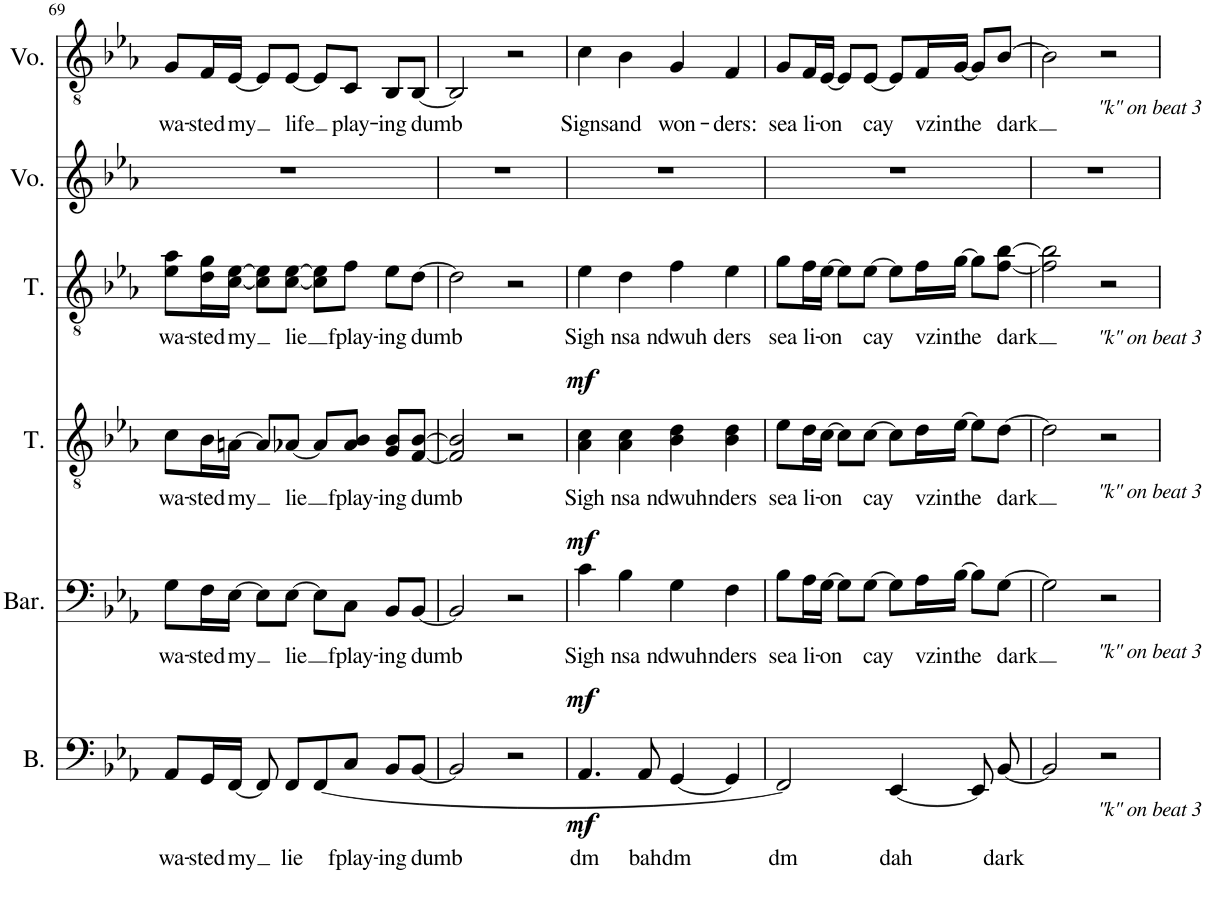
**kern	**text	**dynam	**kern	**text	**dynam	**kern	**text	**dynam	**kern	**text	**kern	**kern	**text
*part6	*part6	*part6	*part5	*part5	*part5	*part4	*part4	*part4	*part3	*part3	*part2	*part1	*part1
*staff6	*staff6	*staff6	*staff5	*staff5	*staff5	*staff4	*staff4	*staff4	*staff3	*staff3	*staff2	*staff1	*staff1
*I"Bass	*	*	*I"Baritone	*	*	*I"Tenor	*	*	*I"Tenor	*	*I"Voice	*I"Voice	*
*I'B.	*	*	*I'Bar.	*	*	*I'T.	*	*	*I'T.	*	*I'Vo.	*I'Vo.	*
!!LO:PB:g=z
*clefF4	*	*	*clefF4	*	*	*clefGv2	*	*	*clefGv2	*	*clefG2	*clefGv2	*
*k[b-e-a-]	*	*	*k[b-e-a-]	*	*	*k[b-e-a-]	*	*	*k[b-e-a-]	*	*k[b-e-a-]	*k[b-e-a-]	*
*M4/4	*	*	*M4/4	*	*	*M4/4	*	*	*M4/4	*	*M4/4	*M4/4	*
=69	=69	=69	=69	=69	=69	=69	=69	=69	=69	=69	=69	=69	=69
!	!LO:LY:b	!	!	!LO:LY:b	!	!	!LO:LY:b	!	!	!LO:LY:b	!	!	!LO:LY:b
8AA-/L	wa-	.	8G\L	wa-	.	8c\L	wa-	.	8e-\ 8a-\L	wa-	1r	8G/L	wa-
!	!LO:LY:b	!	!	!LO:LY:b	!	!	!LO:LY:b	!	!	!LO:LY:b	!	!	!LO:LY:b
16GG/L	-sted	.	16F\L	-sted	.	16B-\L	-sted	.	16d\ 16g\L	-sted	.	16F/L	-sted
!	!LO:LY:b	!	!	!LO:LY:b	!	!	!LO:LY:b	!	!	!LO:LY:b	!	!	!LO:LY:b
[16FF/JJ	my	.	[16E-\JJ	my	.	[16An\JJ	my	.	[16c\ [16e-\JJ	my	.	[16E-/JJ	my
8FF/]	.	.	8E-\L]	.	.	8A/L]	.	.	8c\] 8e-\]L	.	.	8E-/L]	.
!	!LO:LY:b	!	!	!LO:LY:b	!	!	!LO:LY:b	!	!	!LO:LY:b	!	!	!LO:LY:b
8FF/L	lie	.	[8E-\J	lie	.	[8A-X/J	lie	.	[8c\ [8e-\J	lie	.	[8E-/J	life
[8FF/	.	.	8E-\L]	.	.	8A-/L]	.	.	8c\] 8e-\]L	.	.	8E-/L]	.
!	!LO:LY:b	!	!	!LO:LY:b	!	!	!LO:LY:b	!	!	!LO:LY:b	!	!	!LO:LY:b
8C/J	fplay-	.	8C\J	fplay-	.	8A-/ 8B-/J	fplay-	.	8f\J	fplay-	.	8C/J	play-
!	!LO:LY:b	!	!	!LO:LY:b	!	!	!LO:LY:b	!	!	!LO:LY:b	!	!	!LO:LY:b
8BB-/L	-ing	.	8BB-/L	-ing	.	8G/ 8B-/L	-ing	.	8e-\L	-ing	.	8BB-/L	-ing
!	!LO:LY:b	!	!	!LO:LY:b	!	!	!LO:LY:b	!	!	!LO:LY:b	!	!	!LO:LY:b
[8BB-/J	dumb	.	[8BB-/J	dumb	.	[8F/ [8B-/J	dumb	.	[8d\J	dumb	.	[8BB-/J	dumb
=70	=70	=70	=70	=70	=70	=70	=70	=70	=70	=70	=70	=70	=70
2BB-/]	.	.	2BB-/]	.	.	2F/] 2B-/]	.	.	2d\]	.	1r	2BB-/]	.
2r	.	.	2r	.	.	2r	.	.	2r	.	.	2r	.
=71	=71	=71	=71	=71	=71	=71	=71	=71	=71	=71	=71	=71	=71
!	!LO:LY:b	!LO:DY:b	!	!LO:LY:b	!	!	!LO:LY:b	!	!	!LO:LY:b	!	!	!LO:LY:b
!	!	!LO:DY:n=1:a	!	!	!LO:DY:a	!	!	!LO:DY:a	!	!	!	!	!
4.AA-/	dm	mf mf	4c\	Sigh	mf	4A-\ 4c\	Sigh	mf	4e-\	Sigh	1r	4c\	Signs
!	!	!	!	!LO:LY:b	!	!	!LO:LY:b	!	!	!LO:LY:b	!	!	!LO:LY:b
.	.	.	4B-\	nsa	.	4A-\ 4c\	nsa	.	4d\	nsa	.	4B-\	and
!	!LO:LY:b	!	!	!	!	!	!	!	!	!	!	!	!
8AA-/	bah	.	.	.	.	.	.	.	.	.	.	.	.
!	!LO:LY:b	!	!	!LO:LY:b	!	!	!LO:LY:b	!	!	!LO:LY:b	!	!	!LO:LY:b
[4GG/	dm	.	4G\	ndwuh	.	4B-\ 4d\	ndwuh	.	4f\	ndwuh	.	4G/	won-
!	!	!	!	!LO:LY:b	!	!	!LO:LY:b	!	!	!LO:LY:b	!	!	!LO:LY:b
4GG/]	.	.	4F\	nders	.	4B-\ 4d\	nders	.	4e-\	ders	.	4F/	-ders:
=72	=72	=72	=72	=72	=72	=72	=72	=72	=72	=72	=72	=72	=72
!	!LO:LY:b	!	!	!LO:LY:b	!	!	!LO:LY:b	!	!	!LO:LY:b	!	!	!LO:LY:b
2FF/]	dm	.	8B-\L	sea	.	8e-\L	sea	.	8g\L	sea	1r	8G/L	sea
!	!	!	!	!LO:LY:b	!	!	!LO:LY:b	!	!	!LO:LY:b	!	!	!LO:LY:b
.	.	.	16A-\L	li-	.	16d\L	li-	.	16f\L	li-	.	16F/L	li-
!	!	!	!	!LO:LY:b	!	!	!LO:LY:b	!	!	!LO:LY:b	!	!	!LO:LY:b
.	.	.	[16G\JJ	-on	.	[16c\JJ	-on	.	[16e-\JJ	-on	.	[16E-/JJ	-on
.	.	.	8G\L]	.	.	8c\L]	.	.	8e-\L]	.	.	8E-/L]	.
!	!	!	!	!LO:LY:b	!	!	!LO:LY:b	!	!	!LO:LY:b	!	!	!LO:LY:b
.	.	.	[8G\J	cay	.	[8c\J	cay	.	[8e-\J	cay	.	[8E-/J	cay
!	!LO:LY:b	!	!	!	!	!	!	!	!	!	!	!	!
[4EE-/	dah	.	8G\L]	.	.	8c\L]	.	.	8e-\L]	.	.	8E-/L]	.
!	!	!	!	!LO:LY:b	!	!	!LO:LY:b	!	!	!LO:LY:b	!	!	!LO:LY:b
.	.	.	16A-\L	vzin	.	16d\L	vzin	.	16f\L	vzin	.	16F/L	vzin
!	!	!	!	!LO:LY:b	!	!	!LO:LY:b	!	!	!LO:LY:b	!	!	!LO:LY:b
.	.	.	[16B-\JJ	the	.	[16e-\JJ	the	.	[16g\JJ	the	.	[16G/JJ	the
8EE-/]	.	.	8B-\L]	.	.	8e-\L]	.	.	8g\L]	.	.	8G/L]	.
!	!LO:LY:b	!	!	!LO:LY:b	!	!	!LO:LY:b	!	!	!LO:LY:b	!	!	!LO:LY:b
[8BB-/	dark	.	[8G\J	dark	.	[8d\J	dark	.	[8f\ [8b-\J	dark	.	[8B-/J	dark
=73	=73	=73	=73	=73	=73	=73	=73	=73	=73	=73	=73	=73	=73
2BB-/]	.	.	2G\]	.	.	2d\]	.	.	2f\] 2b-\]	.	1r	2B-\]	.
!	!	!	!	!	!	!	!	!	!	!	!	!LO:TX:b:i:t="k" on beat 3	!
!	!	!	!	!	!	!	!	!	!LO:TX:b:i:t="k" on beat 3	!	!	!	!
!	!	!	!	!	!	!LO:TX:b:i:t="k" on beat 3	!	!	!	!	!	!	!
!	!	!	!LO:TX:b:i:t="k" on beat 3	!	!	!	!	!	!	!	!	!	!
!LO:TX:b:i:t="k" on beat 3	!	!	!	!	!	!	!	!	!	!	!	!	!
2r	.	.	2r	.	.	2r	.	.	2r	.	.	2r	.
=	=	=	=	=	=	=	=	=	=	=	=	=	=
*-	*-	*-	*-	*-	*-	*-	*-	*-	*-	*-	*-	*-	*-
